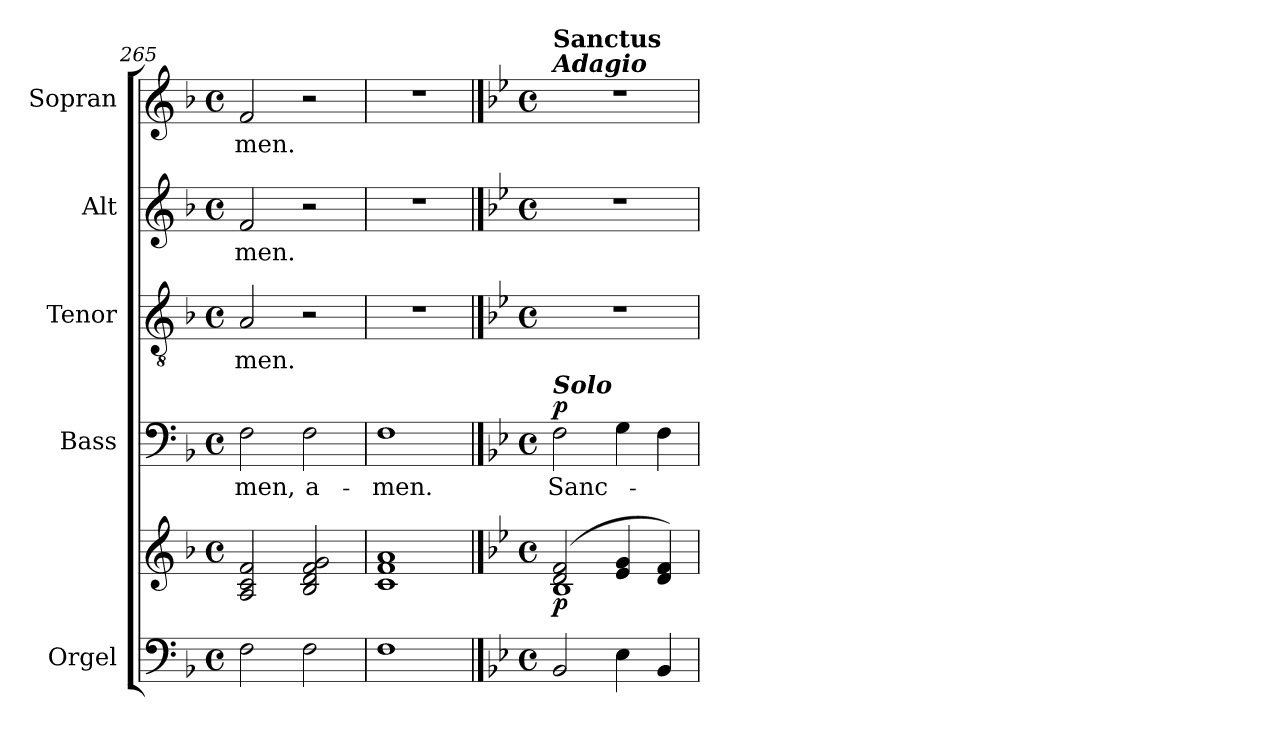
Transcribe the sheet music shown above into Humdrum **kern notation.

**kern	**kern	**dynam	**kern	**text	**dynam	**kern	**text	**kern	**text	**kern	**text
*part5	*part5	*part5	*part4	*part4	*part4	*part3	*part3	*part2	*part2	*part1	*part1
*staff6	*staff5	*staff5/6	*staff4	*staff4	*staff4	*staff3	*staff3	*staff2	*staff2	*staff1	*staff1
*I"Orgel	*	*	*I"Bass	*	*	*I"Tenor	*	*I"Alt	*	*I"Sopran	*
*I'Org.	*	*	*I'B.	*	*	*I'T.	*	*I'A.	*	*I'S.	*
*clefF4	*clefG2	*	*clefF4	*	*	*clefGv2	*	*clefG2	*	*clefG2	*
*k[b-]	*k[b-]	*	*k[b-]	*	*	*k[b-]	*	*k[b-]	*	*k[b-]	*
*F:	*F:	*	*F:	*	*	*F:	*	*F:	*	*F:	*
*M4/4	*M4/4	*	*M4/4	*	*	*M4/4	*	*M4/4	*	*M4/4	*
*met(c)	*met(c)	*	*met(c)	*	*	*met(c)	*	*met(c)	*	*met(c)	*
=265	=265	=265	=265	=265	=265	=265	=265	=265	=265	=265	=265
!	!	!	!	!LO:LY:b	!	!	!LO:LY:b	!	!LO:LY:b	!	!LO:LY:b
2F\	2A/ 2c/ 2f/	.	2F\	-men,	.	2A/	-men.	2f/	-men.	2f/	-men.
!	!	!	!	!LO:LY:b	!	!	!	!	!	!	!
2F\	2B-/ 2d/ 2f/ 2g/	.	2F\	a-	.	2r	.	2r	.	2r	.
=266	=266	=266	=266	=266	=266	=266	=266	=266	=266	=266	=266
!	!	!	!	!LO:LY:b	!	!	!	!	!	!	!
1F	1c 1f 1a	.	1F	-men.	.	1r	.	1r	.	1r	.
!!LO:PB:g=z
==267	==267	==267	==267	==267	==267	==267	==267	==267	==267	==267	==267
*k[b-e-]	*k[b-e-]	*	*k[b-e-]	*	*	*k[b-e-]	*	*k[b-e-]	*	*k[b-e-]	*
*B-:	*B-:	*	*B-:	*	*	*B-:	*	*B-:	*	*B-:	*
*M4/4	*M4/4	*	*M4/4	*	*	*M4/4	*	*M4/4	*	*M4/4	*
*met(c)	*met(c)	*	*met(c)	*	*	*met(c)	*	*met(c)	*	*met(c)	*
*	*	*	*	*	*	*	*	*	*	*MM69	*
*	*^	*	*	*	*	*	*	*	*	*	*
!	!	!	!	!	!	!	!	!	!	!	!LO:TX:a:Bi:t=Adagio	!
!	!	!	!	!	!	!	!	!	!	!	!LO:TX:a:B:t=Sanctus	!
!	!	!	!	!LO:TX:a:Bi:t=Solo	!	!	!	!	!	!	!	!
!	!	!	!LO:DY:b	!	!LO:LY:b	!LO:DY:a	!	!	!	!	!	!
2BB-/	(2d/ 2f/	1B-	p	2F\	Sanc-	p	1r	.	1r	.	1r	.
4E-\	4e-/ 4g/	.	.	4G\	.	.	.	.	.	.	.	.
4BB-/	4d/ 4f/)	.	.	4F\	.	.	.	.	.	.	.	.
*	*v	*v	*	*	*	*	*	*	*	*	*	*
=	=	=	=	=	=	=	=	=	=	=	=
*-	*-	*-	*-	*-	*-	*-	*-	*-	*-	*-	*-
